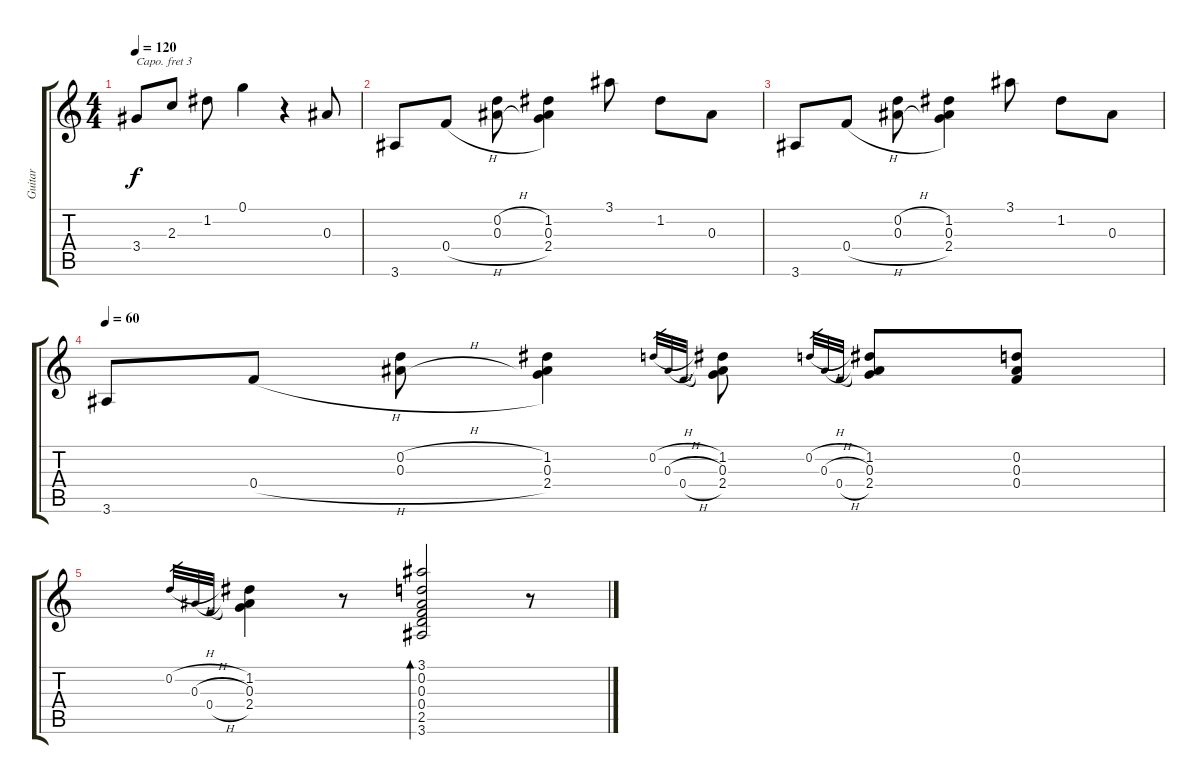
\track ("Guitar" "Guitar") {instrument acousticguitarsteel}
\staff {score tabs}
\capo 3
\tuning (E4 B3 G3 D3 A2 E2) {hide}
\ts (4 4)
\tempo 120
\clef g2
\ks c
3.4.8{dy f} 2.3.8 1.2.8 0.1.4 r.4 0.3.8 |
3.6.8 0.4{h}.8 (0.2{h} 0.3{h}).8 (1.2 0.3 2.4).4 3.1.8 1.2.8 0.3.8 |
3.6.8 0.4{h}.8 (0.2{h} 0.3{h}).8 (1.2 0.3 2.4).4 3.1.8 1.2.8 0.3.8 |
\tempo 60
3.6.8 0.4{h}.8 (0.2{h} 0.3{h}).8 (1.2 0.3 2.4).4 0.2{h}.32{gr} 0.3{h}.32{gr} 0.4{h}.32{gr} (1.2 0.3 2.4).8 0.2{h}.32{gr} 0.3{h}.32{gr} 0.4{h}.32{gr} (1.2 0.3 2.4).8 (0.2 0.3 0.4).8 |
0.2{h}.32{gr} 0.3{h}.32{gr} 0.4{h}.32{gr} (1.2 0.3 2.4).4 r.8 (3.1 0.2 0.3 0.4 2.5 3.6).2{bd 240} r.8
